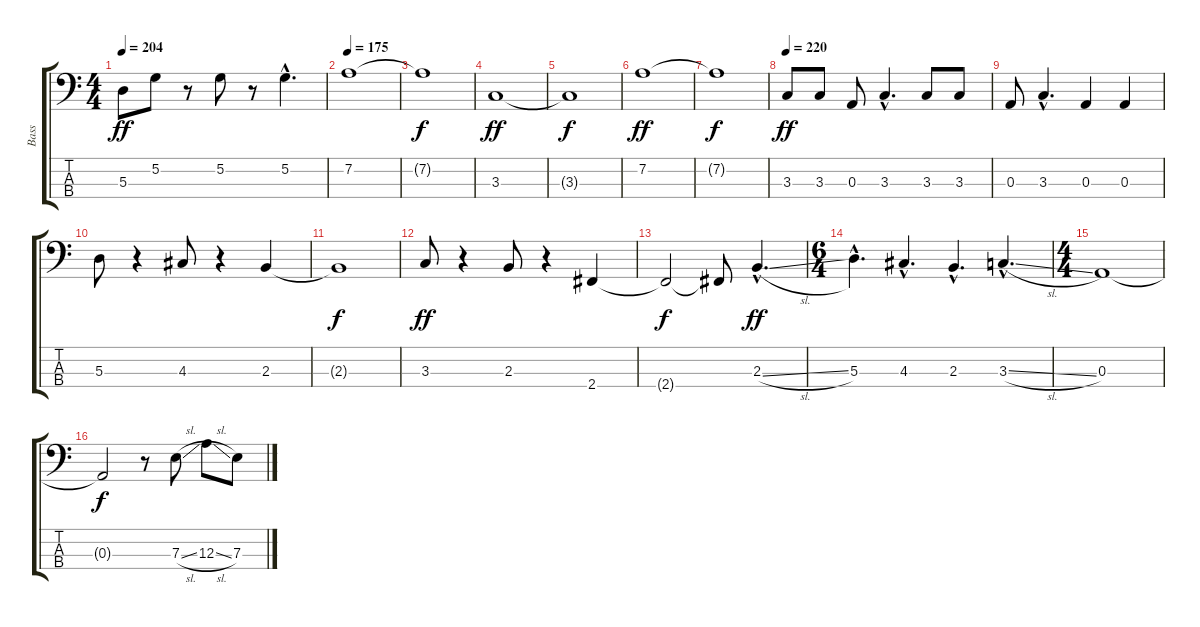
\track ("Bass" "Bass") {instrument electricbassfinger}
\staff {score tabs}
\tuning (G2 D2 A1 E1) {hide}
\ts (4 4)
\tempo 204
\clef f4
\ks c
5.3.8{dy ff} 5.2.8 r.8 5.2.8 r.8 5.2{hac}.4{d} |
\tempo 175
7.2.1 |
7.2{t}.1{dy f} |
3.3.1{dy ff} |
3.3{t}.1{dy f} |
7.2.1{dy ff} |
7.2{t}.1{dy f} |
\tempo 220
3.3.8{dy ff} 3.3.8 0.3.8 3.3{hac}.4{d} 3.3.8 3.3.8 |
0.3.8 3.3{hac}.4{d} 0.3.4 0.3.4 |
5.3.8 r.4 4.3.8 r.4 2.3.4 |
2.3{t}.1{dy f} |
3.3.8{dy ff} r.4 2.3.8 r.4 2.4.4 |
2.4{t}.2{dy f} 2.4{t}.8 2.3{sl hac}.4{d dy ff} |
\ts (6 4)
5.3{hac}.4{d} 4.3{hac}.4{d} 2.3{hac}.4{d} 3.3{sl hac}.4{d} |
\ts (4 4)
0.3.1 |
0.3{t}.2{dy f} r.8 7.3{sl}.8 12.3{sl}.8 7.3.8
